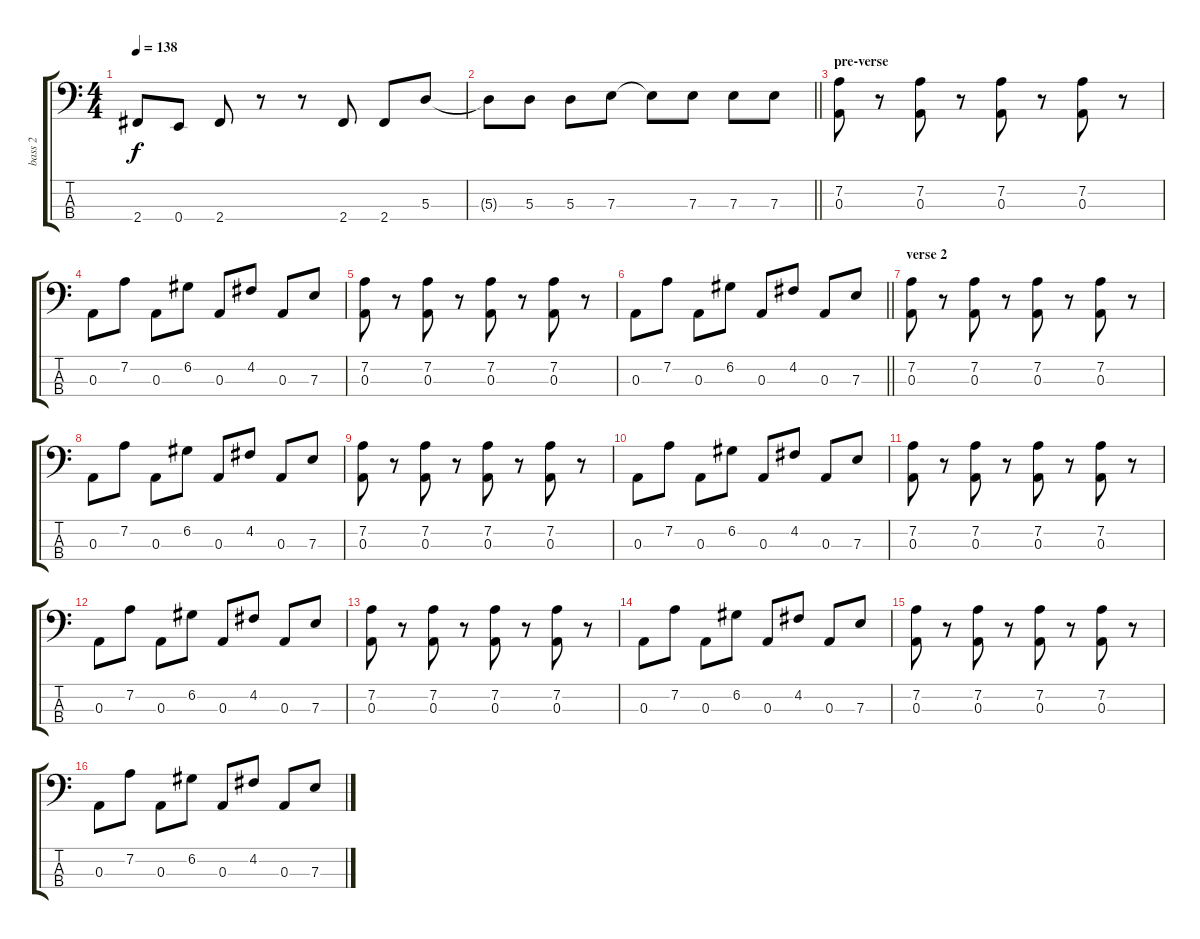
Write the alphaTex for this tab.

\track ("bass 2" "bass 2") {instrument electricbassfinger}
\staff {score tabs}
\tuning (G2 D2 A1 E1) {hide}
\ts (4 4)
\tempo 138
\clef f4
\ks c
2.4.8{dy f} 0.4.8 2.4.8 r.8 r.8 2.4.8 2.4.8 5.3.8 |
\barLineRight lightlight
5.3{t}.8 5.3.8 5.3.8 7.3.8 7.3{t}.8 7.3.8 7.3.8 7.3.8 |
\section ("" "pre-verse")
(7.2 0.3).8 r.8 (7.2 0.3).8 r.8 (7.2 0.3).8 r.8 (7.2 0.3).8 r.8 |
0.3.8 7.2.8 0.3.8 6.2.8 0.3.8 4.2.8 0.3.8 7.3.8 |
(7.2 0.3).8 r.8 (7.2 0.3).8 r.8 (7.2 0.3).8 r.8 (7.2 0.3).8 r.8 |
\barLineRight lightlight
0.3.8 7.2.8 0.3.8 6.2.8 0.3.8 4.2.8 0.3.8 7.3.8 |
\section ("" "verse 2")
(7.2 0.3).8 r.8 (7.2 0.3).8 r.8 (7.2 0.3).8 r.8 (7.2 0.3).8 r.8 |
0.3.8 7.2.8 0.3.8 6.2.8 0.3.8 4.2.8 0.3.8 7.3.8 |
(7.2 0.3).8 r.8 (7.2 0.3).8 r.8 (7.2 0.3).8 r.8 (7.2 0.3).8 r.8 |
0.3.8 7.2.8 0.3.8 6.2.8 0.3.8 4.2.8 0.3.8 7.3.8 |
(7.2 0.3).8 r.8 (7.2 0.3).8 r.8 (7.2 0.3).8 r.8 (7.2 0.3).8 r.8 |
0.3.8 7.2.8 0.3.8 6.2.8 0.3.8 4.2.8 0.3.8 7.3.8 |
(7.2 0.3).8 r.8 (7.2 0.3).8 r.8 (7.2 0.3).8 r.8 (7.2 0.3).8 r.8 |
0.3.8 7.2.8 0.3.8 6.2.8 0.3.8 4.2.8 0.3.8 7.3.8 |
(7.2 0.3).8 r.8 (7.2 0.3).8 r.8 (7.2 0.3).8 r.8 (7.2 0.3).8 r.8 |
0.3.8 7.2.8 0.3.8 6.2.8 0.3.8 4.2.8 0.3.8 7.3.8
